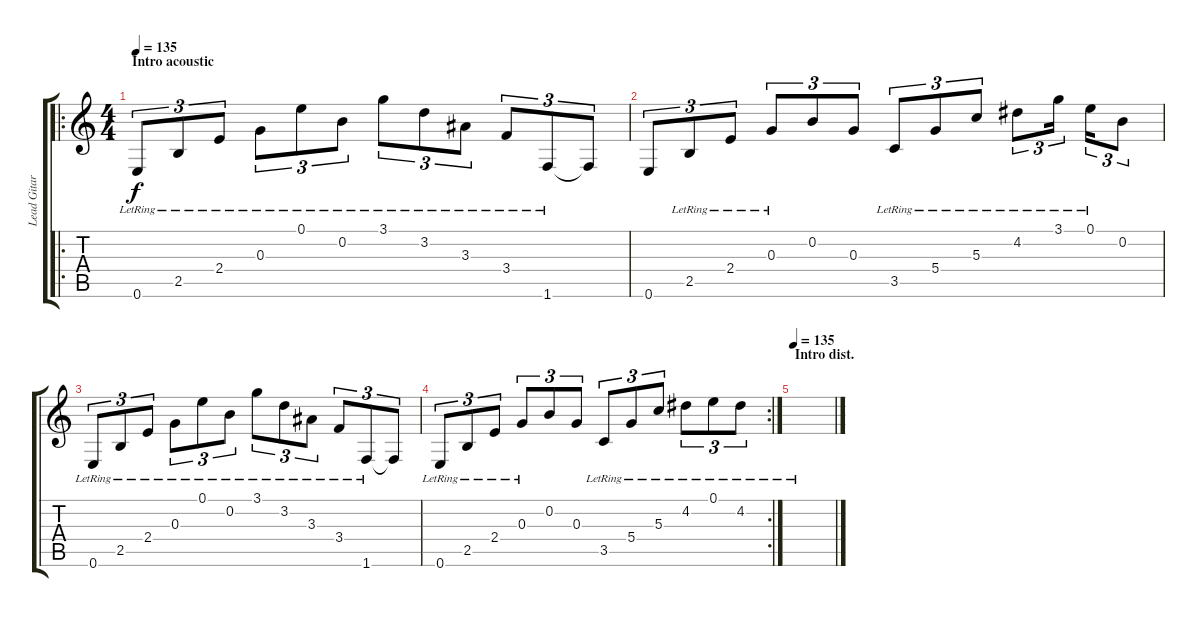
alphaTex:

\track ("Lead Gitarre clean" "Lead Gitar") {instrument acousticguitarsteel}
\staff {score tabs}
\tuning (E4 B3 G3 D3 A2 E2) {hide}
\ro
\ts (4 4)
\section ("" "Intro acoustic")
\tempo 135
\tempo 120
\tempo 135
\clef g2
\ks c
0.6{lr}.8{tu (3 2) dy f instrument acousticguitarsteel} 2.5{lr}.8{tu (3 2)} 2.4{lr}.8{tu (3 2)} 0.3{lr}.8{tu (3 2)} 0.1{lr}.8{tu (3 2)} 0.2{lr}.8{tu (3 2)} 3.1{lr}.8{tu (3 2)} 3.2{lr}.8{tu (3 2)} 3.3{lr}.8{tu (3 2)} 3.4{lr}.8{tu (3 2)} 1.6{lr}.8{tu (3 2)} 1.6{t}.8{tu (3 2)} |
0.6.8{tu (3 2)} 2.5{lr}.8{tu (3 2)} 2.4{lr}.8{tu (3 2)} 0.3{lr}.8{tu (3 2)} 0.2.8{tu (3 2)} 0.3.8{tu (3 2)} 3.5{lr}.8{tu (3 2)} 5.4{lr}.8{tu (3 2)} 5.3{lr}.8{tu (3 2)} 4.2{lr}.8{tu (3 2)} 3.1{lr}.16{tu (3 2)} 0.1{lr}.16{tu (3 2)} 0.2.8{tu (3 2)} |
0.6{lr}.8{tu (3 2)} 2.5{lr}.8{tu (3 2)} 2.4{lr}.8{tu (3 2)} 0.3{lr}.8{tu (3 2)} 0.1{lr}.8{tu (3 2)} 0.2{lr}.8{tu (3 2)} 3.1{lr}.8{tu (3 2)} 3.2{lr}.8{tu (3 2)} 3.3{lr}.8{tu (3 2)} 3.4{lr}.8{tu (3 2)} 1.6{lr}.8{tu (3 2)} 1.6{t}.8{tu (3 2)} |
\rc 2
0.6{lr}.8{tu (3 2)} 2.5{lr}.8{tu (3 2)} 2.4{lr}.8{tu (3 2)} 0.3{lr}.8{tu (3 2)} 0.2.8{tu (3 2)} 0.3.8{tu (3 2)} 3.5{lr}.8{tu (3 2)} 5.4{lr}.8{tu (3 2)} 5.3{lr}.8{tu (3 2)} 4.2{lr}.8{tu (3 2)} 0.1{lr}.8{tu (3 2)} 4.2{lr}.8{tu (3 2)} |
\section ("" "Intro dist.")
\tempo 135
